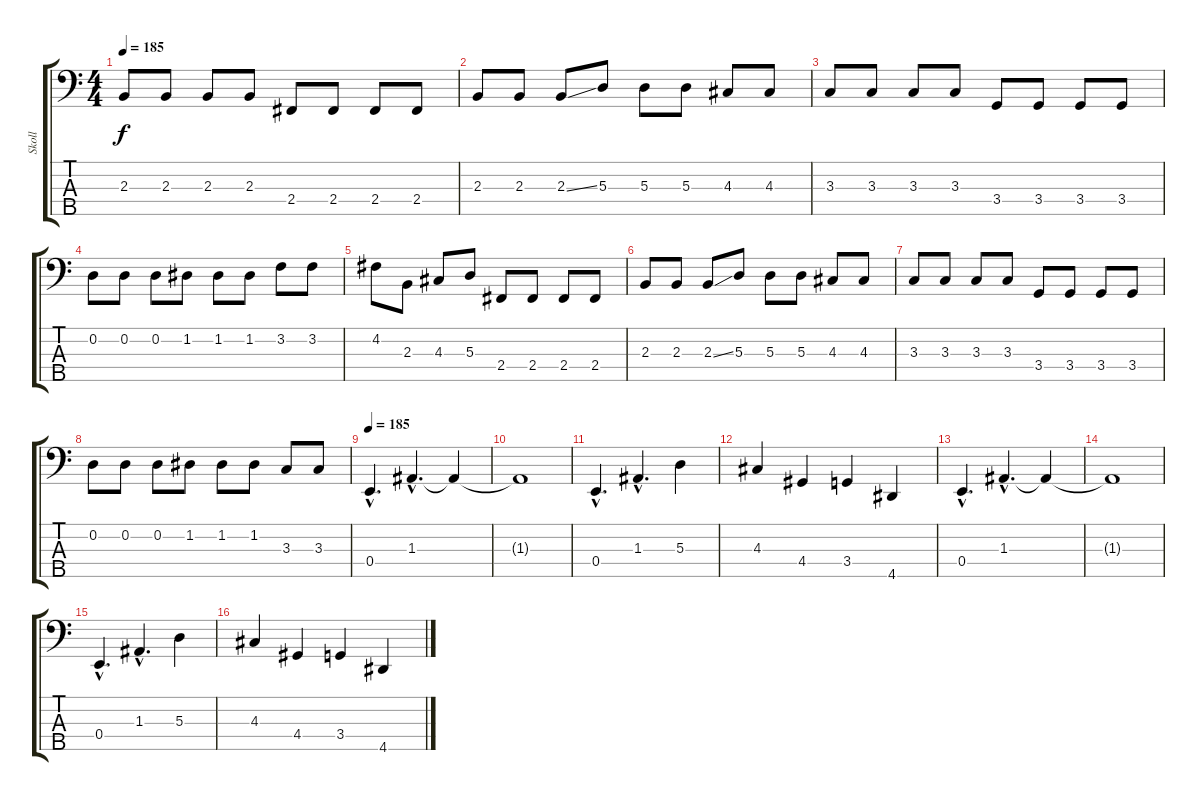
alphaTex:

\track ("Skoll" "Skoll") {instrument electricbassfinger}
\staff {score tabs}
\tuning (G2 D2 A1 E1 B0) {hide}
\ts (4 4)
\tempo 185
\clef f4
\ks c
2.3.8{dy f volume 16} 2.3.8 2.3.8 2.3.8 2.4.8 2.4.8 2.4.8 2.4.8 |
2.3.8 2.3.8 2.3{ss}.8 5.3.8 5.3.8 5.3.8 4.3.8 4.3.8 |
3.3.8 3.3.8 3.3.8 3.3.8 3.4.8 3.4.8 3.4.8 3.4.8 |
0.2.8 0.2.8 0.2.8 1.2.8 1.2.8 1.2.8 3.2.8 3.2.8 |
4.2.8{volume 16} 2.3.8 4.3.8 5.3.8 2.4.8 2.4.8 2.4.8 2.4.8 |
2.3.8 2.3.8 2.3{ss}.8 5.3.8 5.3.8 5.3.8 4.3.8 4.3.8 |
3.3.8 3.3.8 3.3.8 3.3.8 3.4.8 3.4.8 3.4.8 3.4.8 |
0.2.8 0.2.8 0.2.8 1.2.8 1.2.8 1.2.8 3.3.8 3.3.8 |
\tempo 185
0.4{hac}.4{d volume 15} 1.3{hac}.4{d} 1.3{t}.4 |
1.3{t}.1 |
0.4{hac}.4{d} 1.3{hac}.4{d} 5.3.4 |
4.3.4 4.4.4 3.4.4 4.5.4 |
0.4{hac}.4{d} 1.3{hac}.4{d} 1.3{t}.4 |
1.3{t}.1 |
0.4{hac}.4{d} 1.3{hac}.4{d} 5.3.4 |
4.3.4 4.4.4 3.4.4 4.5.4
